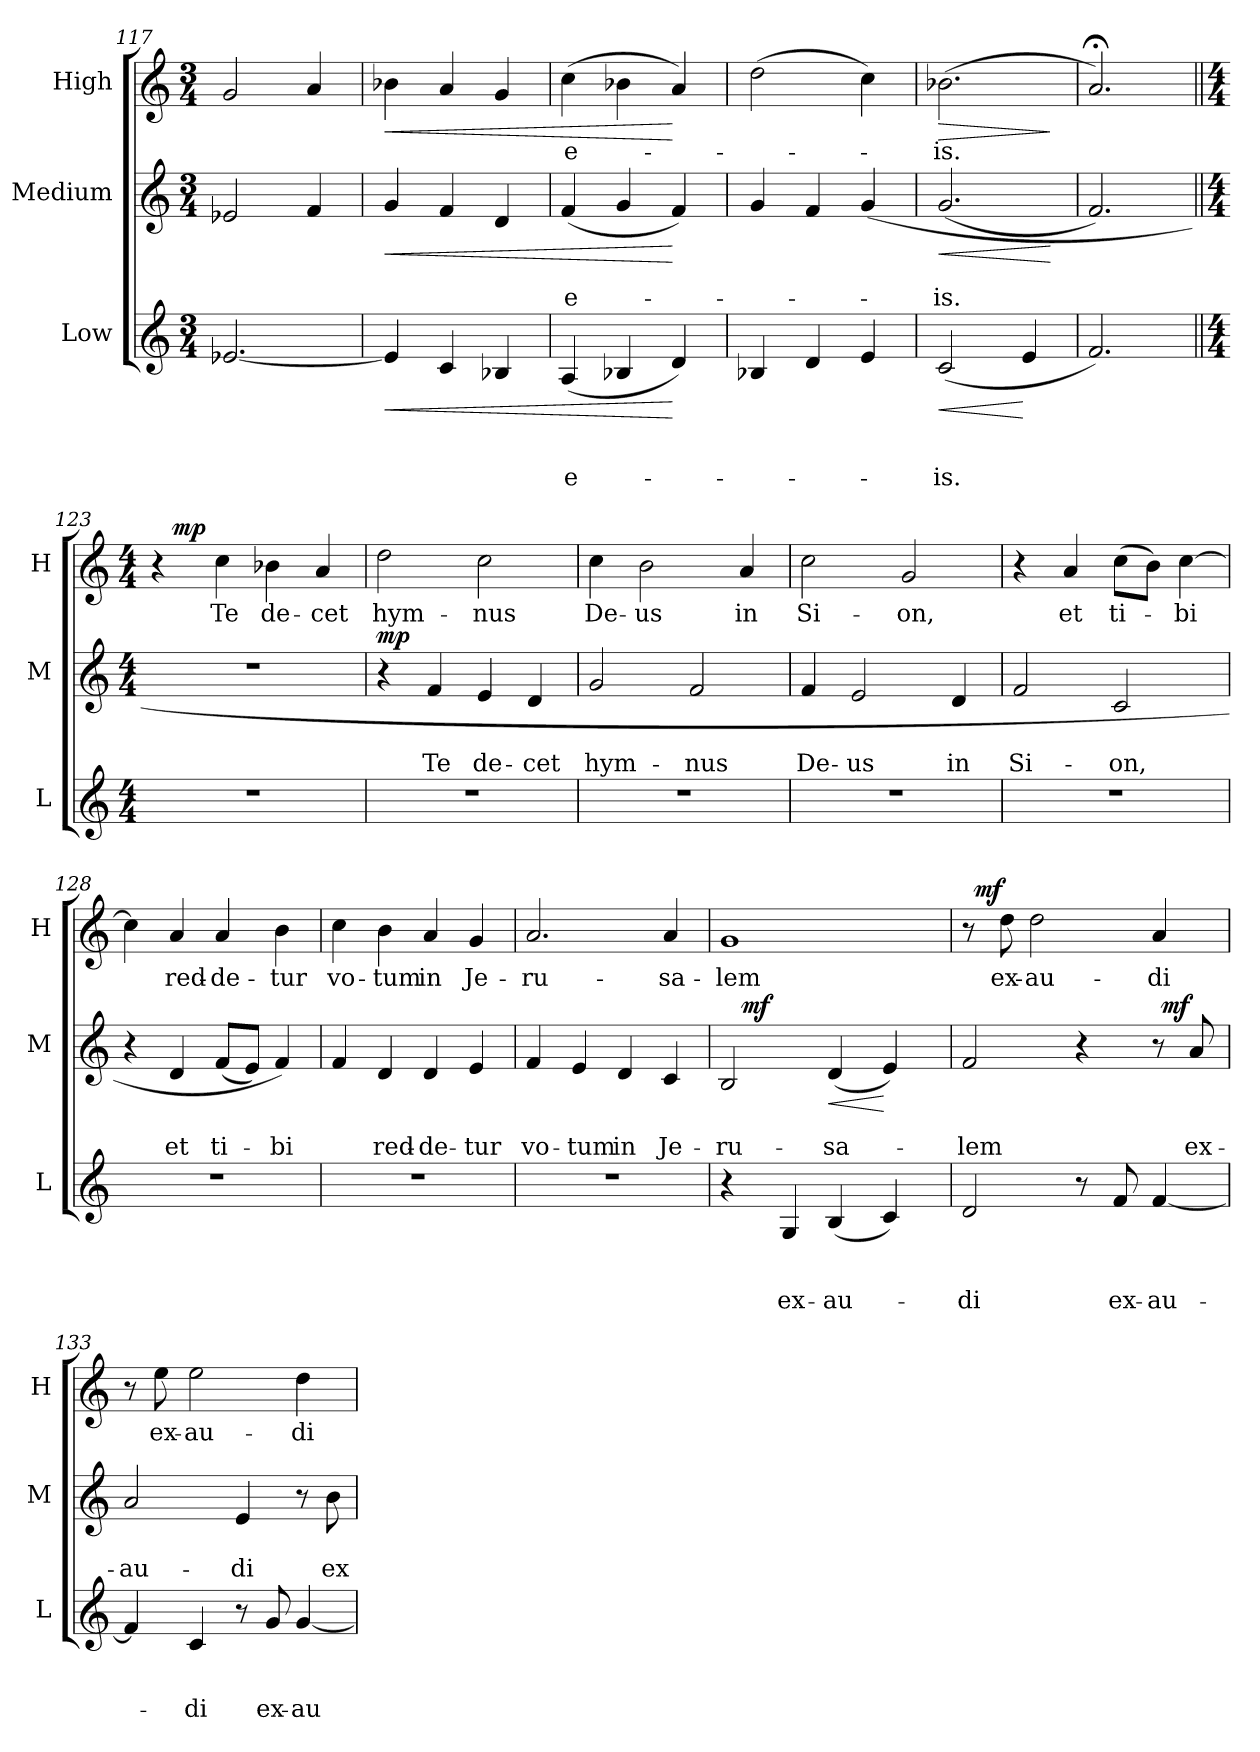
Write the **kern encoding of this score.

**kern	**text	**text	**text	**dynam	**kern	**text	**text	**dynam	**kern	**text	**dynam
*part3	*part3	*part3	*part3	*part3	*part2	*part2	*part2	*part2	*part1	*part1	*part1
*staff3	*staff3	*staff3	*staff3	*staff3	*staff2	*staff2	*staff2	*staff2	*staff1	*staff1	*staff1
*I"Low	*	*	*	*	*I"Medium	*	*	*	*I"High	*	*
*I'L	*	*	*	*	*I'M	*	*	*	*I'H	*	*
*clefG2	*	*	*	*	*clefG2	*	*	*	*clefG2	*	*
*k[]	*	*	*	*	*k[]	*	*	*	*k[]	*	*
*C:	*	*	*	*	*C:	*	*	*	*C:	*	*
*M3/4	*	*	*	*	*M3/4	*	*	*	*M3/4	*	*
=117	=117	=117	=117	=117	=117	=117	=117	=117	=117	=117	=117
[<2.e-X/	.	.	.	.	2e-X/	.	.	.	2g/	.	.
.	.	.	.	.	4f/	.	.	.	4a/	.	.
=118	=118	=118	=118	=118	=118	=118	=118	=118	=118	=118	=118
!	!	!	!	!LO:HP:b	!	!	!	!LO:HP:b	!	!	!LO:HP:b
4e-/]	.	.	.	<	4g/	.	.	<	4b-X\	.	<
4c/	.	.	.	.	4f/	.	.	.	4a/	.	.
4B-X/	.	.	.	.	4d/	.	.	.	4g/	.	.
=119	=119	=119	=119	=119	=119	=119	=119	=119	=119	=119	=119
!	!	!	!LO:LY:b	!	!	!	!LO:LY:b	!	!	!LO:LY:b	!
(<4A/	.	.	e-	.	(<4f/	.	e-	.	(>4cc\	e-	.
4B-X/	.	.	.	.	4g/	.	.	.	4b-X\	.	.
4d/)	.	.	.	[	4f/)	.	.	[	4a/)	.	[
!!LO:PB:g=z
=120	=120	=120	=120	=120	=120	=120	=120	=120	=120	=120	=120
4B-X/	.	.	.	.	4g/	.	.	.	(>2dd\	.	.
4d/	.	.	.	.	4f/	.	.	.	.	.	.
4e/	.	.	.	.	(<4g/	.	.	.	4cc\)	.	.
=121	=121	=121	=121	=121	=121	=121	=121	=121	=121	=121	=121
!	!	!	!LO:LY:b	!LO:HP:b	!	!	!LO:LY:b	!LO:HP:b	!	!LO:LY:b	!LO:HP:b
(<2c/	.	.	-is.	<	(<2.g/	.	-is.	<	(>2.b-X\	-is.	>
4e/	.	.	.	[	.	.	.	.	.	.	.
.	.	.	.	.	.	.	.	[	.	.	]
=122	=122	=122	=122	=122	=122	=122	=122	=122	=122	=122	=122
2.f/)	.	.	.	.	2.f/)	.	.	.	2.a;/)	.	.
=123||	=123||	=123||	=123||	=123||	=123||	=123||	=123||	=123||	=123||	=123||	=123||
*M4/4	*	*	*	*	*M4/4	*	*	*	*M4/4	*	*
*	*	*	*	*	*	*	*	*	*^	*	*
1r	.	.	.	.	1r	.	.	.	4r	16ryy	.	.
!	!	!	!	!	!	!	!	!	!	!	!	!LO:DY:a
.	.	.	.	.	.	.	.	.	.	2...ryy	.	mp
!	!	!	!	!	!	!	!	!	!	!	!LO:LY:b	!
.	.	.	.	.	.	.	.	.	4cc\	.	Te	.
!	!	!	!	!	!	!	!	!	!	!	!LO:LY:b	!
.	.	.	.	.	.	.	.	.	4b-X\	.	de-	.
!	!	!	!	!	!	!	!	!	!	!	!LO:LY:b:rj	!
.	.	.	.	.	.	.	.	.	4a/	.	-cet	.
=124	=124	=124	=124	=124	=124	=124	=124	=124	=124	=124	=124	=124
!	!	!	!	!	!	!	!	!LO:DY:a	!	!	!LO:LY:b	!
*	*	*	*	*	*	*	*	*	*v	*v	*	*
1r	.	.	.	.	4r	.	.	mp	2dd\	hym-	.
!	!	!	!	!	!	!	!LO:LY:b	!	!	!	!
.	.	.	.	.	4f/	.	Te	.	.	.	.
!	!	!	!	!	!	!	!LO:LY:b	!	!	!LO:LY:b	!
.	.	.	.	.	4e/	.	de-	.	2cc\	-nus	.
!	!	!	!	!	!	!	!LO:LY:b:rj	!	!	!	!
.	.	.	.	.	4d/	.	-cet	.	.	.	.
=125	=125	=125	=125	=125	=125	=125	=125	=125	=125	=125	=125
!	!	!	!	!	!	!	!LO:LY:b	!	!	!LO:LY:b	!
1r	.	.	.	.	2g/	.	hym-	.	4cc\	De-	.
!	!	!	!	!	!	!	!	!	!	!LO:LY:b:rj	!
.	.	.	.	.	.	.	.	.	2b\	-us	.
!	!	!	!	!	!	!	!LO:LY:b	!	!	!	!
.	.	.	.	.	2f/	.	-nus	.	.	.	.
!	!	!	!	!	!	!	!	!	!	!LO:LY:b	!
.	.	.	.	.	.	.	.	.	4a/	in	.
=126	=126	=126	=126	=126	=126	=126	=126	=126	=126	=126	=126
!	!	!	!	!	!	!	!LO:LY:b	!	!	!LO:LY:b	!
1r	.	.	.	.	4f/	.	De-	.	2cc\	Si-	.
!	!	!	!	!	!	!	!LO:LY:b:rj	!	!	!	!
.	.	.	.	.	2e/	.	-us	.	.	.	.
!	!	!	!	!	!	!	!	!	!	!LO:LY:b	!
.	.	.	.	.	.	.	.	.	2g/	-on,	.
!	!	!	!	!	!	!	!LO:LY:b	!	!	!	!
.	.	.	.	.	4d/	.	in	.	.	.	.
=127	=127	=127	=127	=127	=127	=127	=127	=127	=127	=127	=127
!	!	!	!	!	!	!	!LO:LY:b	!	!	!	!
1r	.	.	.	.	2f/	.	Si-	.	4r	.	.
!	!	!	!	!	!	!	!	!	!	!LO:LY:b	!
.	.	.	.	.	.	.	.	.	4a/	et	.
!	!	!	!	!	!	!	!LO:LY:b	!	!	!LO:LY:b	!
.	.	.	.	.	2c/	.	-on,	.	(>8cc\L	ti-	.
.	.	.	.	.	.	.	.	.	8b\J)	.	.
!	!	!	!	!	!	!	!	!	!	!LO:LY:b	!
.	.	.	.	.	.	.	.	.	[>4cc\	-bi	.
=128	=128	=128	=128	=128	=128	=128	=128	=128	=128	=128	=128
1r	.	.	.	.	4r	.	.	.	4cc\]	.	.
!	!	!	!	!	!	!	!LO:LY:b	!	!	!LO:LY:b	!
.	.	.	.	.	4d/	.	et	.	4a/	red-	.
!	!	!	!	!	!	!	!LO:LY:b	!	!	!LO:LY:b	!
.	.	.	.	.	(<8f/L	.	ti-	.	4a/	-de-	.
.	.	.	.	.	8e/J)	.	.	.	.	.	.
!	!	!	!	!	!	!	!LO:LY:b	!	!	!LO:LY:b:rj	!
.	.	.	.	.	4f/)	.	-bi	.	4b\	-tur	.
!!LO:LB:g=z
=129	=129	=129	=129	=129	=129	=129	=129	=129	=129	=129	=129
!	!	!	!	!	!	!	!	!	!	!LO:LY:b	!
1r	.	.	.	.	4f/	.	.	.	4cc\	vo-	.
!	!	!	!	!	!	!	!LO:LY:b	!	!	!LO:LY:b	!
.	.	.	.	.	4d/	.	red-	.	4b\	-tum	.
!	!	!	!	!	!	!	!LO:LY:b	!	!	!LO:LY:b	!
.	.	.	.	.	4d/	.	-de-	.	4a/	in	.
!	!	!	!	!	!	!	!LO:LY:b:rj	!	!	!LO:LY:b	!
.	.	.	.	.	4e/	.	-tur	.	4g/	Je-	.
=130	=130	=130	=130	=130	=130	=130	=130	=130	=130	=130	=130
!	!	!	!	!	!	!	!LO:LY:b	!	!	!LO:LY:b	!
1r	.	.	.	.	4f/	.	vo-	.	2.a/	-ru-	.
!	!	!	!	!	!	!	!LO:LY:b	!	!	!	!
.	.	.	.	.	4e/	.	-tum	.	.	.	.
!	!	!	!	!	!	!	!LO:LY:b	!	!	!	!
.	.	.	.	.	4d/	.	in	.	.	.	.
!	!	!	!	!	!	!	!LO:LY:b	!	!	!LO:LY:b	!
.	.	.	.	.	4c/	.	Je-	.	4a/	-sa-	.
=131	=131	=131	=131	=131	=131	=131	=131	=131	=131	=131	=131
!	!	!	!	!	!	!	!LO:LY:b	!	!	!LO:LY:b	!
*	*	*	*	*	*^	*	*	*	*	*	*
4r	.	.	.	.	2B/	24ryy	.	-ru-	.	1g	-lem	.
.	.	.	.	.	.	96ryy	.	.	.	.	.	.
!	!	!	!	!	!	!	!	!	!LO:DY:b	!	!	!
.	.	.	.	.	.	3%2ryy	.	.	mf	.	.	.
!	!	!	!LO:LY:b	!	!	!	!	!	!	!	!	!
4G/	.	.	ex-	.	.	.	.	.	.	.	.	.
!	!	!	!LO:LY:b	!	!	!	!	!LO:LY:b	!LO:HP:b	!	!	!
(<4B/	.	.	-au-	.	(<4d/	.	.	-sa-	<	.	.	.
.	.	.	.	.	.	6ryy	.	.	.	.	.	.
4c/)	.	.	.	.	4e/)	.	.	.	[	.	.	.
.	.	.	.	.	.	12ryy	.	.	.	.	.	.
.	.	.	.	.	.	48.ryy	.	.	.	.	.	.
=132	=132	=132	=132	=132	=132	=132	=132	=132	=132	=132	=132	=132
!	!	!	!LO:LY:b	!	!	!	!	!LO:LY:b	!	!	!	!
*	*	*	*	*	*	*	*	*	*	*^	*	*
2d/	.	.	-di	.	2f/	3%2ryy	.	-lem	.	8r	32ryy	.	.
!	!	!	!	!	!	!	!	!	!	!	!	!	!LO:DY:a
.	.	.	.	.	.	.	.	.	.	.	2ryy	.	mf
!	!	!	!	!	!	!	!	!	!	!	!	!LO:LY:b	!
.	.	.	.	.	.	.	.	.	.	8dd\	.	ex-	.
!	!	!	!	!	!	!	!	!	!	!	!	!LO:LY:b:rj	!
.	.	.	.	.	.	.	.	.	.	2dd\	.	-au-	.
8r	.	.	.	.	4r	.	.	.	.	.	.	.	.
.	.	.	.	.	.	.	.	.	.	.	4...ryy	.	.
!	!	!	!LO:LY:b	!	!	!	!	!	!	!	!	!	!
8f/	.	.	ex-	.	.	.	.	.	.	.	.	.	.
.	.	.	.	.	.	12ryy	.	.	.	.	.	.	.
!	!	!	!LO:LY:b:rj	!	!	!	!	!	!	!	!	!LO:LY:b	!
[<4f/	.	.	-au-	.	8r	48ryy	.	.	.	4a/	.	-di	.
!	!	!	!	!	!	!	!	!	!LO:DY:a	!	!	!	!
.	.	.	.	.	.	6ryy	.	.	mf	.	.	.	.
!	!	!	!	!	!	!	!	!LO:LY:b	!	!	!	!	!
.	.	.	.	.	8a/	.	.	ex-	.	.	.	.	.
.	.	.	.	.	.	24.ryy	.	.	.	.	.	.	.
=133	=133	=133	=133	=133	=133	=133	=133	=133	=133	=133	=133	=133	=133
!	!	!	!	!	!	!	!	!LO:LY:b	!	!	!	!	!
*	*	*	*	*	*v	*v	*	*	*	*	*	*	*
*	*	*	*	*	*	*	*	*	*v	*v	*	*
4f/]	.	.	.	.	2a/	.	-au-	.	8r	.	.
!	!	!	!	!	!	!	!	!	!	!LO:LY:b	!
.	.	.	.	.	.	.	.	.	8ee\	ex-	.
!	!	!	!LO:LY:b	!	!	!	!	!	!	!LO:LY:b:rj	!
4c/	.	.	-di	.	.	.	.	.	2ee\	-au-	.
!	!	!	!	!	!	!	!LO:LY:b	!	!	!	!
8r	.	.	.	.	4e/	.	-di	.	.	.	.
!	!	!	!LO:LY:b	!	!	!	!	!	!	!	!
8g/	.	.	ex-	.	.	.	.	.	.	.	.
!	!	!	!LO:LY:b:rj	!	!	!	!	!	!	!LO:LY:b	!
[<4g/	.	.	-au-	.	8r	.	.	.	4dd\	-di	.
!	!	!	!	!	!	!	!LO:LY:b	!	!	!	!
.	.	.	.	.	8b\	.	ex-	.	.	.	.
=	=	=	=	=	=	=	=	=	=	=	=
*-	*-	*-	*-	*-	*-	*-	*-	*-	*-	*-	*-
